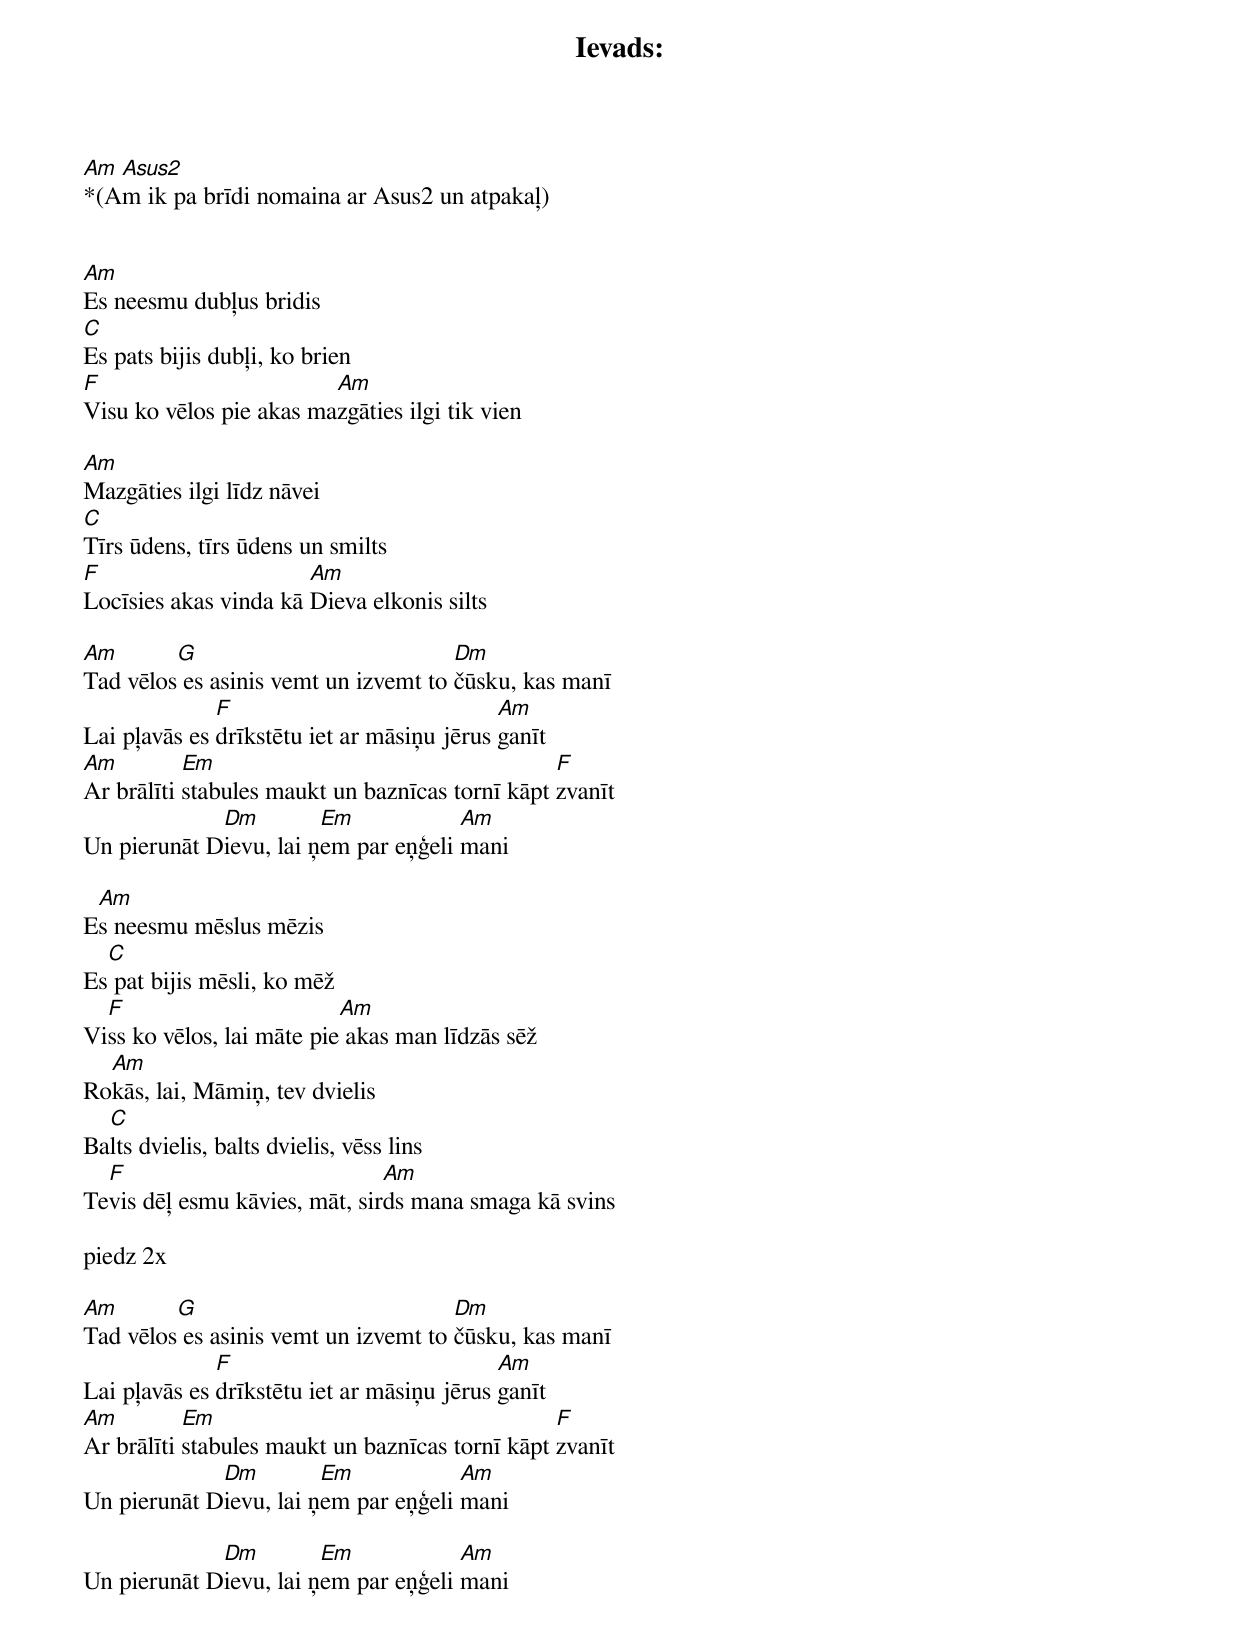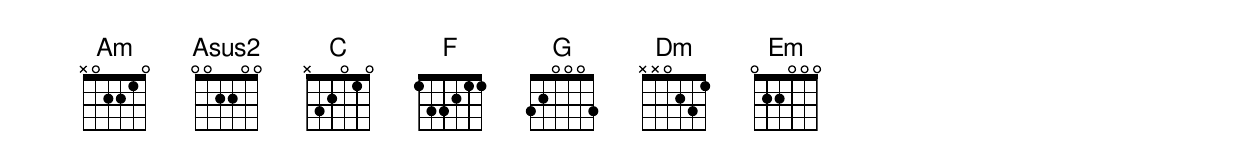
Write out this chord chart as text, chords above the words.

Ievads:
Am Asus2
*(Am ik pa brīdi nomaina ar Asus2 un atpakaļ)


Am
Es neesmu dubļus bridis
C
Es pats bijis dubļi, ko brien
F                        Am
Visu ko vēlos pie akas mazgāties ilgi tik vien

Am
Mazgāties ilgi līdz nāvei
C
Tīrs ūdens, tīrs ūdens un smilts
F                      Am
Locīsies akas vinda kā Dieva elkonis silts

Am       G                            Dm
Tad vēlos es asinis vemt un izvemt to čūsku, kas manī
              F                             Am
Lai pļavās es drīkstētu iet ar māsiņu jērus ganīt
Am         Em                                    F
Ar brālīti stabules maukt un baznīcas tornī kāpt zvanīt
             Dm         Em            Am
Un pierunāt Dievu, lai ņem par eņģeli mani

 Am
Es neesmu mēslus mēzis
  C
Es pat bijis mēsli, ko mēž
  F                        Am
Viss ko vēlos, lai māte pie akas man līdzās sēž
  Am
Rokās, lai, Māmiņ, tev dvielis
  C
Balts dvielis, balts dvielis, vēss lins
  F                            Am
Tevis dēļ esmu kāvies, māt, sirds mana smaga kā svins

piedz 2x

Am       G                            Dm
Tad vēlos es asinis vemt un izvemt to čūsku, kas manī
              F                             Am
Lai pļavās es drīkstētu iet ar māsiņu jērus ganīt
Am         Em                                    F
Ar brālīti stabules maukt un baznīcas tornī kāpt zvanīt
             Dm         Em            Am
Un pierunāt Dievu, lai ņem par eņģeli mani

             Dm         Em            Am
Un pierunāt Dievu, lai ņem par eņģeli mani
